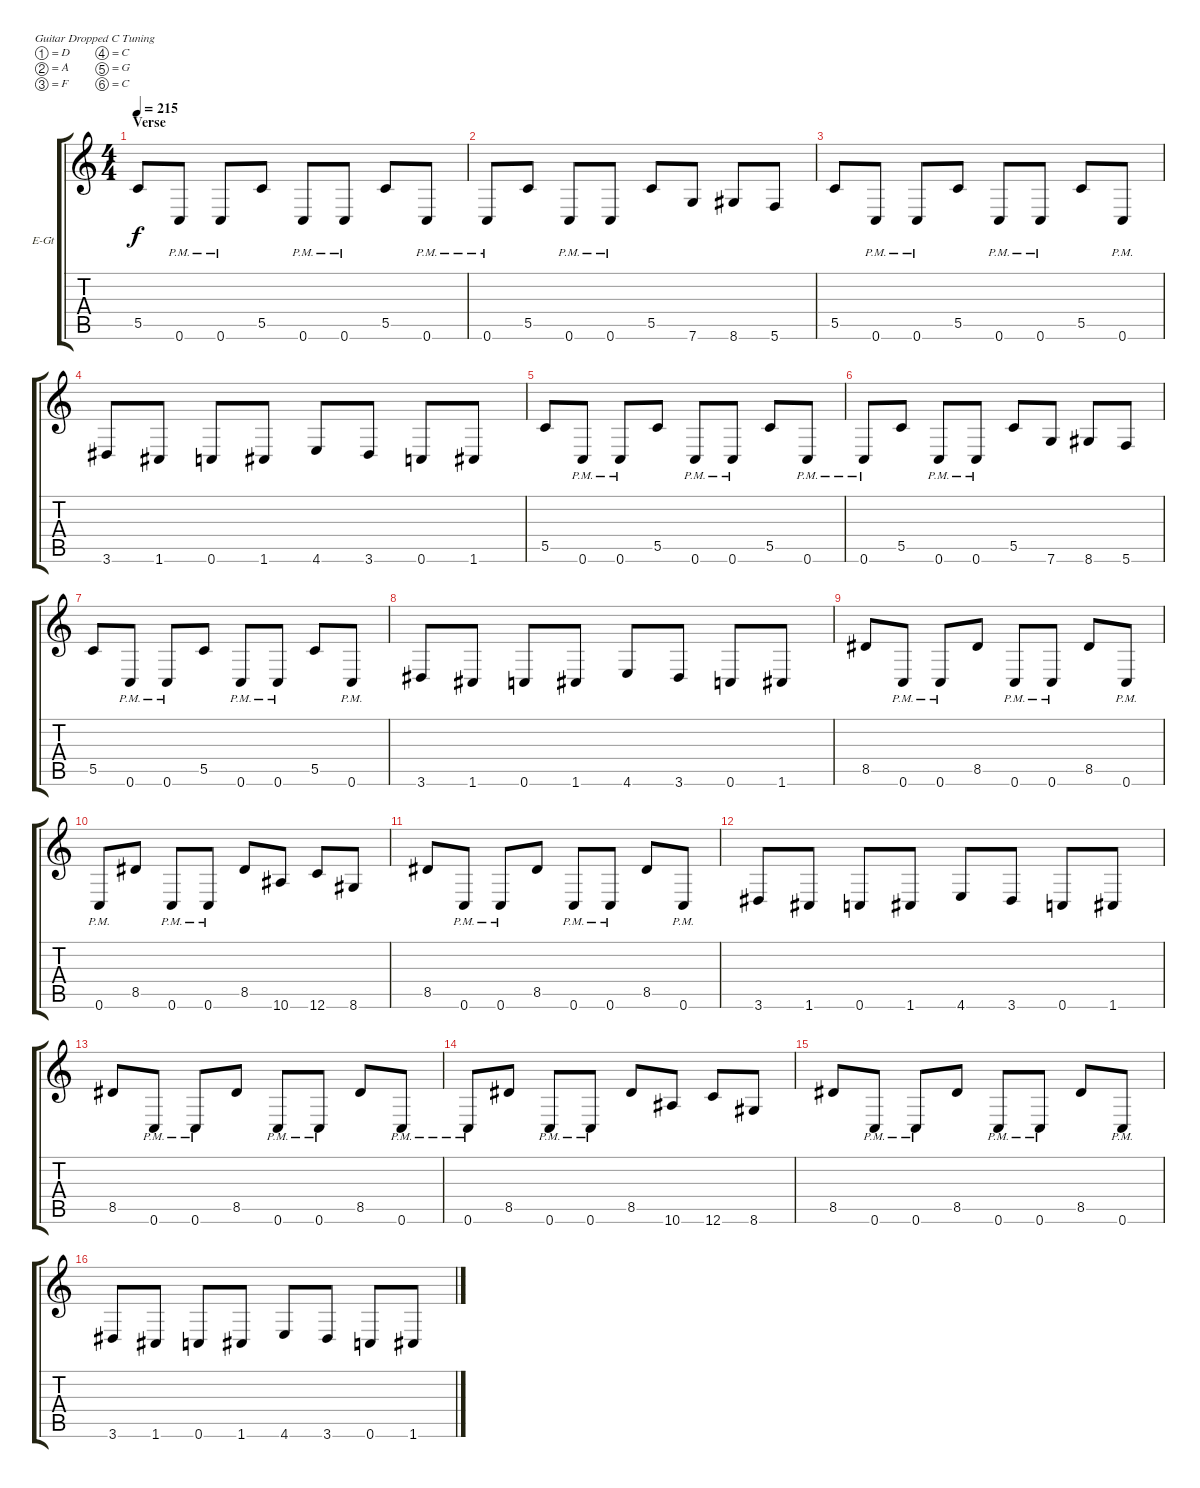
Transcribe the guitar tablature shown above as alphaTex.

\defaultSystemsLayout 4
\bracketExtendMode groupsimilarinstruments
\firstSystemTrackNameOrientation horizontal
\otherSystemsTrackNameOrientation horizontal
\track ("Guitar 2" "E-Gt") {instrument distortionguitar}
\staff {score tabs}
\tuning (D4 A3 F3 C3 G2 C2)
\ts (4 4)
\section ("" "Verse")
\tempo 215
\clef g2
\ks c
5.5.8{dy f instrument distortionguitar} 0.6{pm}.8 0.6{pm}.8 5.5.8 0.6{pm}.8 0.6{pm}.8 5.5.8 0.6{pm}.8 |
0.6{pm}.8 5.5.8 0.6{pm}.8 0.6{pm}.8 5.5.8 7.6.8 8.6.8 5.6.8 |
5.5.8 0.6{pm}.8 0.6{pm}.8 5.5.8 0.6{pm}.8 0.6{pm}.8 5.5.8 0.6{pm}.8 |
3.6.8 1.6.8 0.6.8 1.6.8 4.6.8 3.6.8 0.6.8 1.6.8 |
5.5.8 0.6{pm}.8 0.6{pm}.8 5.5.8 0.6{pm}.8 0.6{pm}.8 5.5.8 0.6{pm}.8 |
0.6{pm}.8 5.5.8 0.6{pm}.8 0.6{pm}.8 5.5.8 7.6.8 8.6.8 5.6.8 |
5.5.8 0.6{pm}.8 0.6{pm}.8 5.5.8 0.6{pm}.8 0.6{pm}.8 5.5.8 0.6{pm}.8 |
3.6.8 1.6.8 0.6.8 1.6.8 4.6.8 3.6.8 0.6.8 1.6.8 |
8.5.8 0.6{pm}.8 0.6{pm}.8 8.5.8 0.6{pm}.8 0.6{pm}.8 8.5.8 0.6{pm}.8 |
0.6{pm}.8 8.5.8 0.6{pm}.8 0.6{pm}.8 8.5.8 10.6.8 12.6.8 8.6.8 |
8.5.8 0.6{pm}.8 0.6{pm}.8 8.5.8 0.6{pm}.8 0.6{pm}.8 8.5.8 0.6{pm}.8 |
3.6.8 1.6.8 0.6.8 1.6.8 4.6.8 3.6.8 0.6.8 1.6.8 |
8.5.8 0.6{pm}.8 0.6{pm}.8 8.5.8 0.6{pm}.8 0.6{pm}.8 8.5.8 0.6{pm}.8 |
0.6{pm}.8 8.5.8 0.6{pm}.8 0.6{pm}.8 8.5.8 10.6.8 12.6.8 8.6.8 |
8.5.8 0.6{pm}.8 0.6{pm}.8 8.5.8 0.6{pm}.8 0.6{pm}.8 8.5.8 0.6{pm}.8 |
3.6.8 1.6.8 0.6.8 1.6.8 4.6.8 3.6.8 0.6.8 1.6.8
